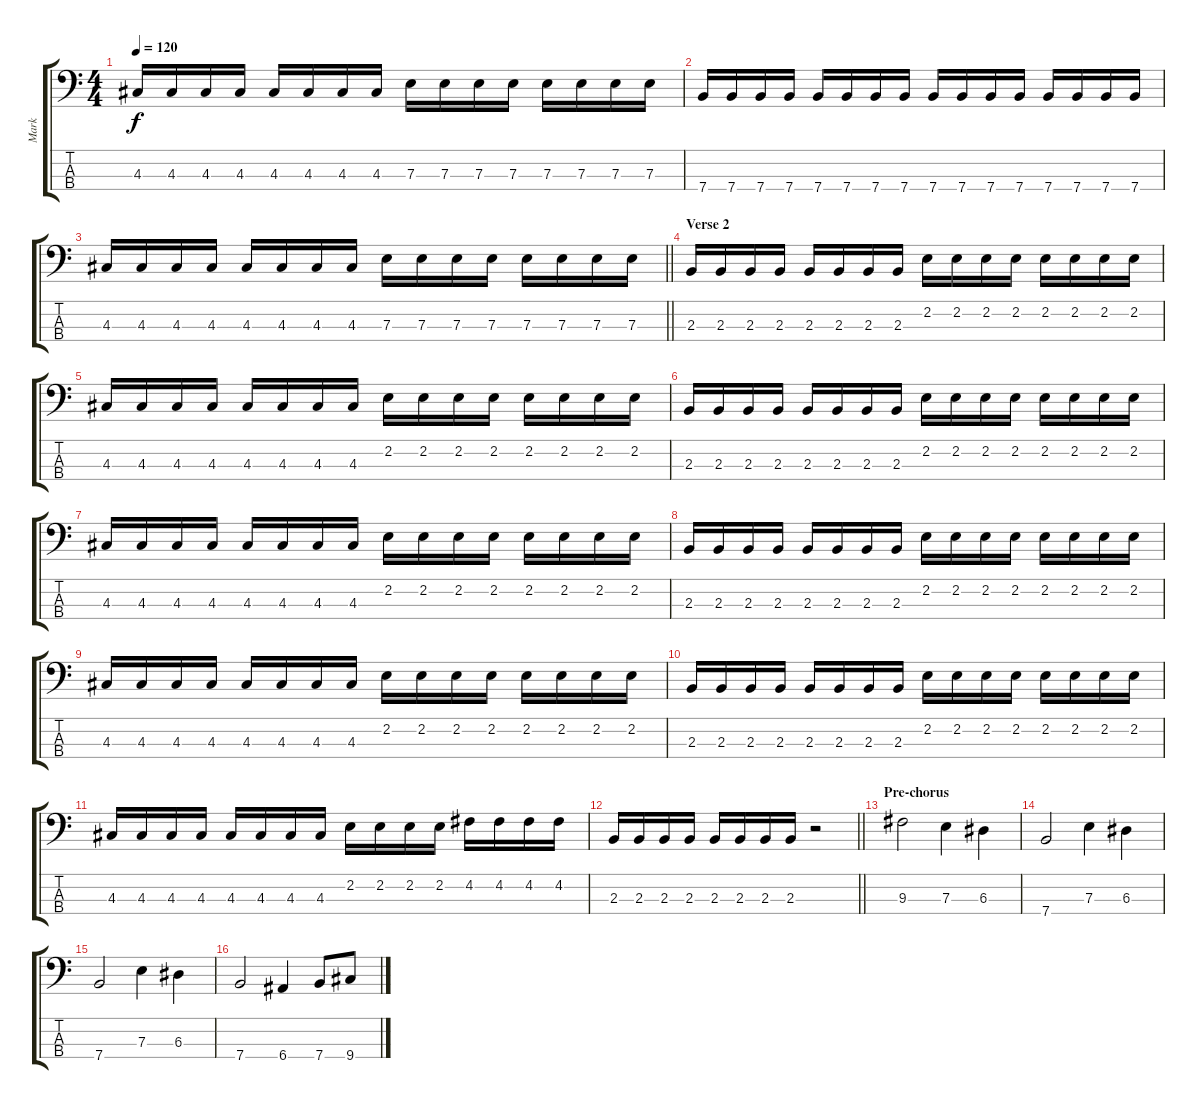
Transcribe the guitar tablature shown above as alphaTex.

\track ("Mark" "Mark") {instrument electricbasspick}
\staff {score tabs}
\tuning (G2 D2 A1 E1) {hide}
\ts (4 4)
\tempo 120
\clef f4
\ks c
4.3.16{dy f} 4.3.16 4.3.16 4.3.16 4.3.16 4.3.16 4.3.16 4.3.16 7.3.16 7.3.16 7.3.16 7.3.16 7.3.16 7.3.16 7.3.16 7.3.16 |
7.4.16 7.4.16 7.4.16 7.4.16 7.4.16 7.4.16 7.4.16 7.4.16 7.4.16 7.4.16 7.4.16 7.4.16 7.4.16 7.4.16 7.4.16 7.4.16 |
\barLineRight lightlight
4.3.16 4.3.16 4.3.16 4.3.16 4.3.16 4.3.16 4.3.16 4.3.16 7.3.16 7.3.16 7.3.16 7.3.16 7.3.16 7.3.16 7.3.16 7.3.16 |
\section ("" "Verse 2")
2.3.16 2.3.16 2.3.16 2.3.16 2.3.16 2.3.16 2.3.16 2.3.16 2.2.16 2.2.16 2.2.16 2.2.16 2.2.16 2.2.16 2.2.16 2.2.16 |
4.3.16 4.3.16 4.3.16 4.3.16 4.3.16 4.3.16 4.3.16 4.3.16 2.2.16 2.2.16 2.2.16 2.2.16 2.2.16 2.2.16 2.2.16 2.2.16 |
2.3.16 2.3.16 2.3.16 2.3.16 2.3.16 2.3.16 2.3.16 2.3.16 2.2.16 2.2.16 2.2.16 2.2.16 2.2.16 2.2.16 2.2.16 2.2.16 |
4.3.16 4.3.16 4.3.16 4.3.16 4.3.16 4.3.16 4.3.16 4.3.16 2.2.16 2.2.16 2.2.16 2.2.16 2.2.16 2.2.16 2.2.16 2.2.16 |
2.3.16 2.3.16 2.3.16 2.3.16 2.3.16 2.3.16 2.3.16 2.3.16 2.2.16 2.2.16 2.2.16 2.2.16 2.2.16 2.2.16 2.2.16 2.2.16 |
4.3.16 4.3.16 4.3.16 4.3.16 4.3.16 4.3.16 4.3.16 4.3.16 2.2.16 2.2.16 2.2.16 2.2.16 2.2.16 2.2.16 2.2.16 2.2.16 |
2.3.16 2.3.16 2.3.16 2.3.16 2.3.16 2.3.16 2.3.16 2.3.16 2.2.16 2.2.16 2.2.16 2.2.16 2.2.16 2.2.16 2.2.16 2.2.16 |
4.3.16 4.3.16 4.3.16 4.3.16 4.3.16 4.3.16 4.3.16 4.3.16 2.2.16 2.2.16 2.2.16 2.2.16 4.2.16 4.2.16 4.2.16 4.2.16 |
\barLineRight lightlight
2.3.16 2.3.16 2.3.16 2.3.16 2.3.16 2.3.16 2.3.16 2.3.16 r.2 |
\section ("" "Pre-chorus")
9.3.2 7.3.4 6.3.4 |
7.4.2 7.3.4 6.3.4 |
7.4.2 7.3.4 6.3.4 |
7.4.2 6.4.4 7.4.8 9.4.8
